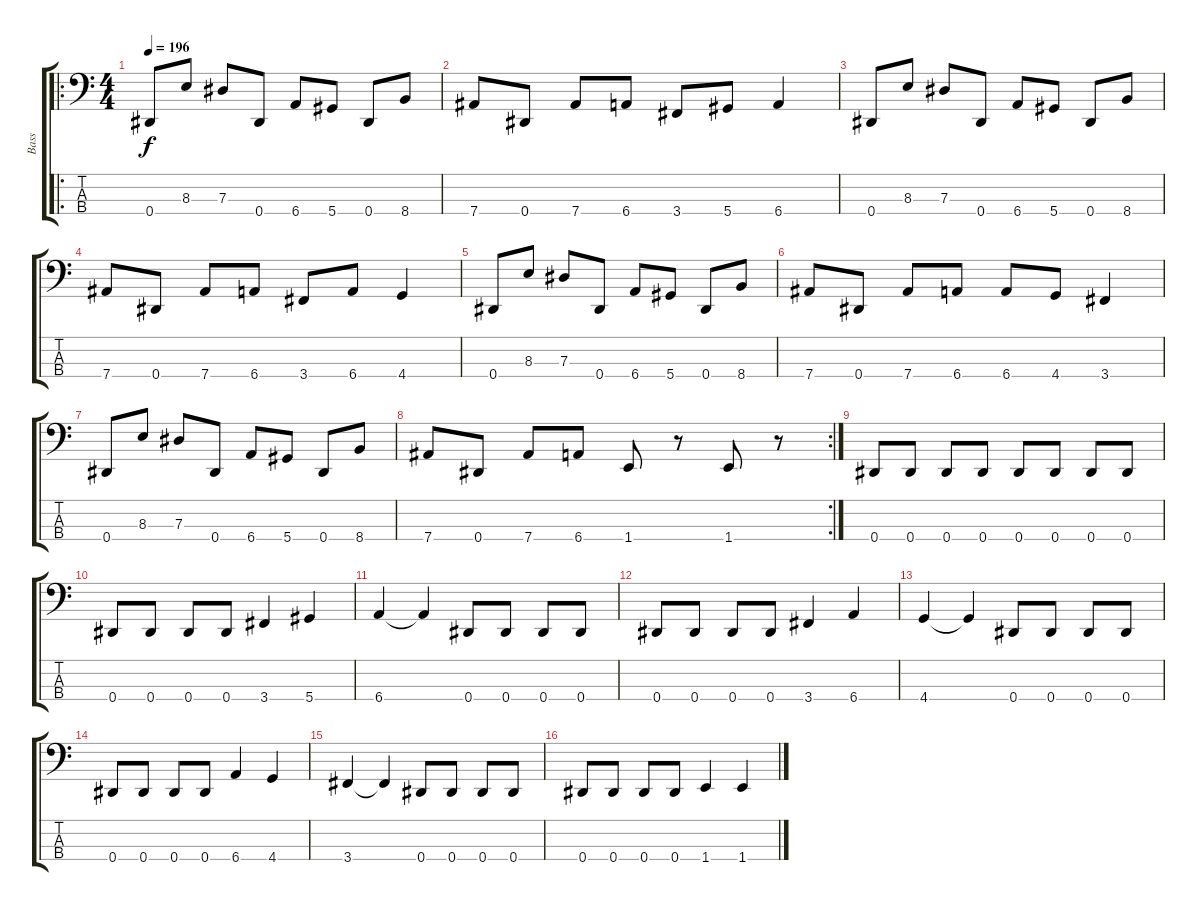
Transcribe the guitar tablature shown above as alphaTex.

\track ("Bass" "Bass") {instrument electricbasspick}
\staff {score tabs}
\tuning (Gb2 Db2 Ab1 Eb1) {hide}
\ro
\ts (4 4)
\tempo 196
\clef f4
\ks c
0.4.8{dy f} 8.3.8 7.3.8 0.4.8 6.4.8 5.4.8 0.4.8 8.4.8 |
7.4.8 0.4.8 7.4.8 6.4.8 3.4.8 5.4.8 6.4.4 |
0.4.8 8.3.8 7.3.8 0.4.8 6.4.8 5.4.8 0.4.8 8.4.8 |
7.4.8 0.4.8 7.4.8 6.4.8 3.4.8 6.4.8 4.4.4 |
0.4.8 8.3.8 7.3.8 0.4.8 6.4.8 5.4.8 0.4.8 8.4.8 |
7.4.8 0.4.8 7.4.8 6.4.8 6.4.8 4.4.8 3.4.4 |
0.4.8 8.3.8 7.3.8 0.4.8 6.4.8 5.4.8 0.4.8 8.4.8 |
\rc 2
7.4.8 0.4.8 7.4.8 6.4.8 1.4.8 r.8 1.4.8 r.8 |
0.4.8 0.4.8 0.4.8 0.4.8 0.4.8 0.4.8 0.4.8 0.4.8 |
0.4.8 0.4.8 0.4.8 0.4.8 3.4.4 5.4.4 |
6.4.4 6.4{t}.4 0.4.8 0.4.8 0.4.8 0.4.8 |
0.4.8 0.4.8 0.4.8 0.4.8 3.4.4 6.4.4 |
4.4.4 4.4{t}.4 0.4.8 0.4.8 0.4.8 0.4.8 |
0.4.8 0.4.8 0.4.8 0.4.8 6.4.4 4.4.4 |
3.4.4 3.4{t}.4 0.4.8 0.4.8 0.4.8 0.4.8 |
0.4.8 0.4.8 0.4.8 0.4.8 1.4.4 1.4.4
